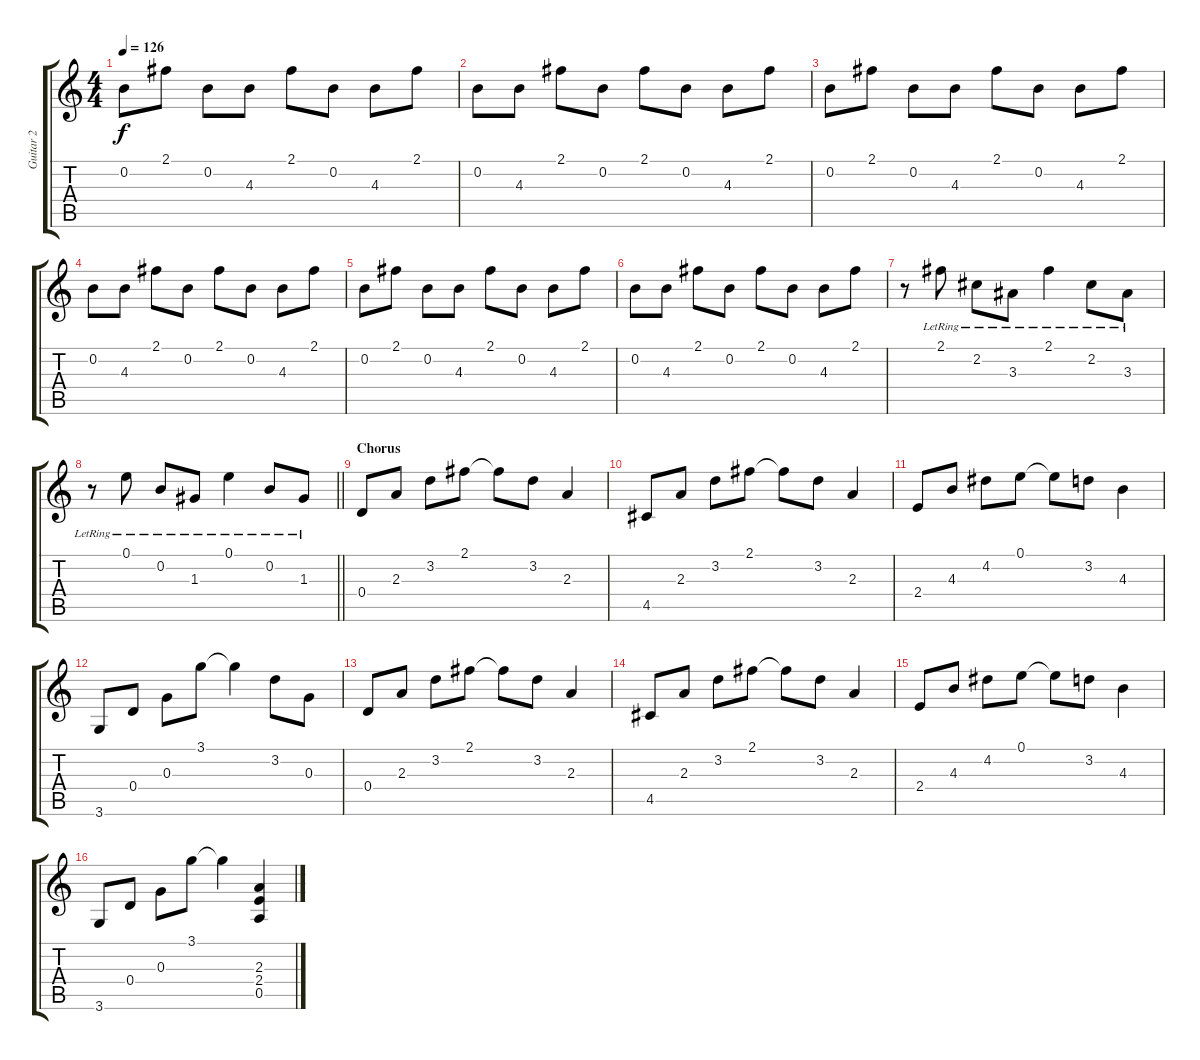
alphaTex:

\track ("Guitar 2" "Guitar 2") {instrument electricguitarclean}
\staff {score tabs}
\tuning (E4 B3 G3 D3 A2 E2) {hide}
\ts (4 4)
\tempo 126
\clef g2
\ks c
0.2.8{dy f} 2.1.8 0.2.8 4.3.8 2.1.8 0.2.8 4.3.8 2.1.8 |
0.2.8 4.3.8 2.1.8 0.2.8 2.1.8 0.2.8 4.3.8 2.1.8 |
0.2.8 2.1.8 0.2.8 4.3.8 2.1.8 0.2.8 4.3.8 2.1.8 |
0.2.8 4.3.8 2.1.8 0.2.8 2.1.8 0.2.8 4.3.8 2.1.8 |
0.2.8 2.1.8 0.2.8 4.3.8 2.1.8 0.2.8 4.3.8 2.1.8 |
0.2.8 4.3.8 2.1.8 0.2.8 2.1.8 0.2.8 4.3.8 2.1.8 |
r.8 2.1{lr}.8 2.2{lr}.8 3.3{lr}.8 2.1{lr}.4 2.2{lr}.8 3.3{lr}.8 |
\barLineRight lightlight
r.8 0.1{lr}.8 0.2{lr}.8 1.3{lr}.8 0.1{lr}.4 0.2{lr}.8 1.3{lr}.8 |
\section ("" "Chorus")
0.4.8 2.3.8 3.2.8 2.1.8 2.1{t}.8 3.2.8 2.3.4 |
4.5.8 2.3.8 3.2.8 2.1.8 2.1{t}.8 3.2.8 2.3.4 |
2.4.8 4.3.8 4.2.8 0.1.8 0.1{t}.8 3.2.8 4.3.4 |
3.6.8 0.4.8 0.3.8 3.1.8 3.1{t}.4 3.2.8 0.3.8 |
0.4.8 2.3.8 3.2.8 2.1.8 2.1{t}.8 3.2.8 2.3.4 |
4.5.8 2.3.8 3.2.8 2.1.8 2.1{t}.8 3.2.8 2.3.4 |
2.4.8 4.3.8 4.2.8 0.1.8 0.1{t}.8 3.2.8 4.3.4 |
3.6.8 0.4.8 0.3.8 3.1.8 3.1{t}.4 (2.3 2.4 0.5).4
